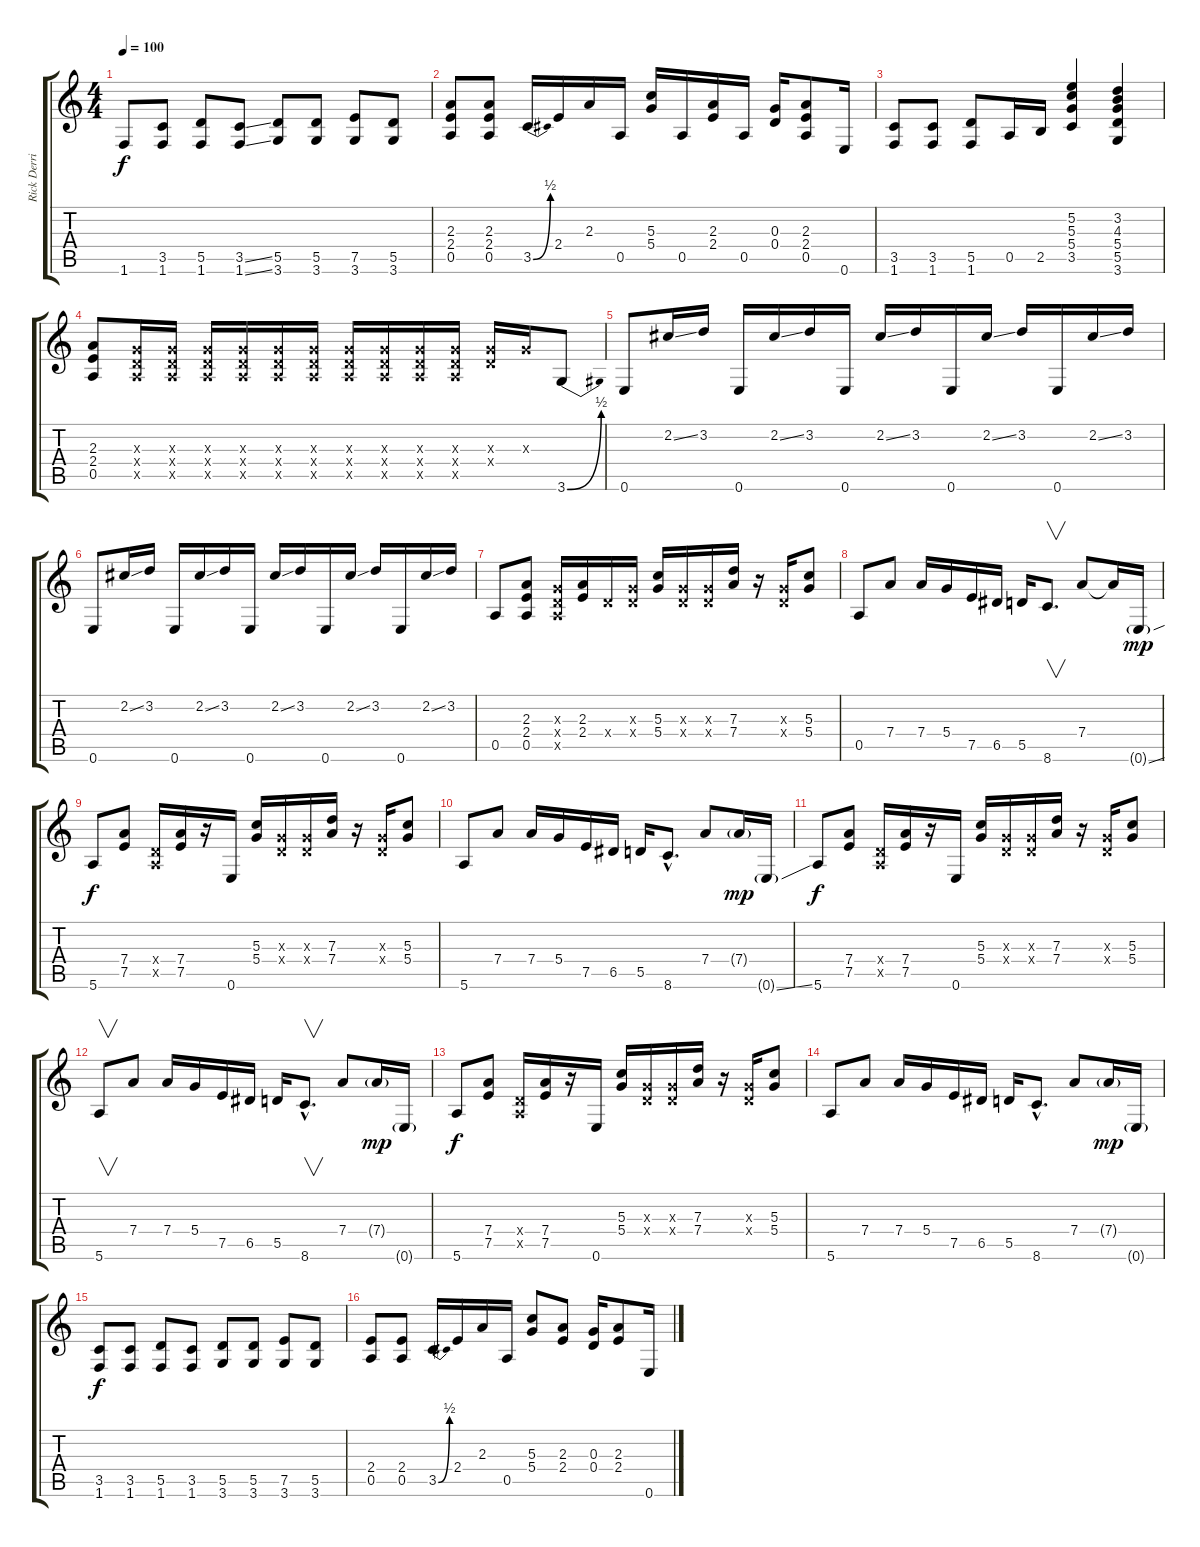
\track ("Rick Derringer" "Rick Derri") {instrument electricguitarmuted}
\staff {score tabs}
\tuning (E4 B3 G3 D3 A2 E2) {hide}
\ts (4 4)
\tempo 100
\clef g2
\ks c
1.6.8{dy f instrument electricguitarmuted} (3.5 1.6).8 (5.5 1.6).8 (3.5{ss} 1.6{ss}).8 (5.5 3.6).8 (5.5 3.6).8 (7.5 3.6).8 (5.5 3.6).8 |
(2.3 2.4 0.5).8 (2.3 2.4 0.5).8 3.5{be (bend 0 0 60 2)}.16 2.4.16 2.3.16 0.5.16 (5.3 5.4).16 0.5.16 (2.3 2.4).16 0.5.16 (0.3 0.4).16 (2.3 2.4 0.5).8 0.6.16 |
(3.5 1.6).8 (3.5 1.6).8 (5.5 1.6).8 0.5.16 2.5.16 (5.2 5.3 5.4 3.5).4 (3.2 4.3 5.4 5.5 3.6).4 |
(2.3 2.4 0.5).8 (0.3{x} 0.4{x} 0.5{x}).16 (0.3{x} 0.4{x} 0.5{x}).16 (0.3{x} 0.4{x} 0.5{x}).16 (0.3{x} 0.4{x} 0.5{x}).16 (0.3{x} 0.4{x} 0.5{x}).16 (0.3{x} 0.4{x} 0.5{x}).16 (0.3{x} 0.4{x} 0.5{x}).16 (0.3{x} 0.4{x} 0.5{x}).16 (0.3{x} 0.4{x} 0.5{x}).16 (0.3{x} 0.4{x} 0.5{x}).16 (0.3{x} 0.4{x}).16 0.3{x}.16 3.6{be (bend 0 0 60 2)}.8 |
0.6.8 2.2{ss}.16 3.2.16 0.6.16 2.2{ss}.16 3.2.16 0.6.16 2.2{ss}.16 3.2.16 0.6.16 2.2{ss}.16 3.2.16 0.6.16 2.2{ss}.16 3.2.16 |
0.6.8 2.2{ss}.16 3.2.16 0.6.16 2.2{ss}.16 3.2.16 0.6.16 2.2{ss}.16 3.2.16 0.6.16 2.2{ss}.16 3.2.16 0.6.16 2.2{ss}.16 3.2.16 |
0.5.8 (2.3 2.4 0.5).8 (0.3{x} 0.4{x} 0.5{x}).16 (2.3 2.4).16 0.4{x}.16 (0.3{x} 0.4{x}).16 (5.3 5.4).16 (0.3{x} 0.4{x}).16 (0.3{x} 0.4{x}).16 (7.3 7.4).16 r.16 (0.3{x} 0.4{x}).16 (5.3 5.4).8 |
0.5.8 7.4.8 7.4.16 5.4.16 7.5.16 6.5.16 5.5.16 8.6.8{v d} 7.4.8 7.4{t}.16 0.6{ss g}.16{dy mp} |
5.6.8{dy f} (7.4 7.5).8 (0.4{x} 0.5{x}).16 (7.4 7.5).16 r.16 0.6.16 (5.3 5.4).16 (0.3{x} 0.4{x}).16 (0.3{x} 0.4{x}).16 (7.3 7.4).16 r.16 (0.3{x} 0.4{x}).16 (5.3 5.4).8 |
5.6.8 7.4.8 7.4.16 5.4.16 7.5.16 6.5.16 5.5.16 8.6{hac}.8{d} 7.4.8 7.4{g}.16{dy mp} 0.6{ss g}.16 |
5.6.8{dy f} (7.4 7.5).8 (0.4{x} 0.5{x}).16 (7.4 7.5).16 r.16 0.6.16 (5.3 5.4).16 (0.3{x} 0.4{x}).16 (0.3{x} 0.4{x}).16 (7.3 7.4).16 r.16 (0.3{x} 0.4{x}).16 (5.3 5.4).8 |
5.6.8{v} 7.4.8 7.4.16 5.4.16 7.5.16 6.5.16 5.5.16 8.6{hac}.8{v d} 7.4.8 7.4{g}.16{dy mp} 0.6{g}.16 |
5.6.8{dy f} (7.4 7.5).8 (0.4{x} 0.5{x}).16 (7.4 7.5).16 r.16 0.6.16 (5.3 5.4).16 (0.3{x} 0.4{x}).16 (0.3{x} 0.4{x}).16 (7.3 7.4).16 r.16 (0.3{x} 0.4{x}).16 (5.3 5.4).8 |
5.6.8 7.4.8 7.4.16 5.4.16 7.5.16 6.5.16 5.5.16 8.6{hac}.8{d} 7.4.8 7.4{g}.16{dy mp} 0.6{g}.16 |
(3.5 1.6).8{dy f} (3.5 1.6).8 (5.5 1.6).8 (3.5 1.6).8 (5.5 3.6).8 (5.5 3.6).8 (7.5 3.6).8 (5.5 3.6).8 |
(2.4 0.5).8 (2.4 0.5).8 3.5{be (bend 0 0 60 2)}.16 2.4.16 2.3.16 0.5.16 (5.3 5.4).8 (2.3 2.4).8 (0.3 0.4).16 (2.3 2.4).8 0.6.16
